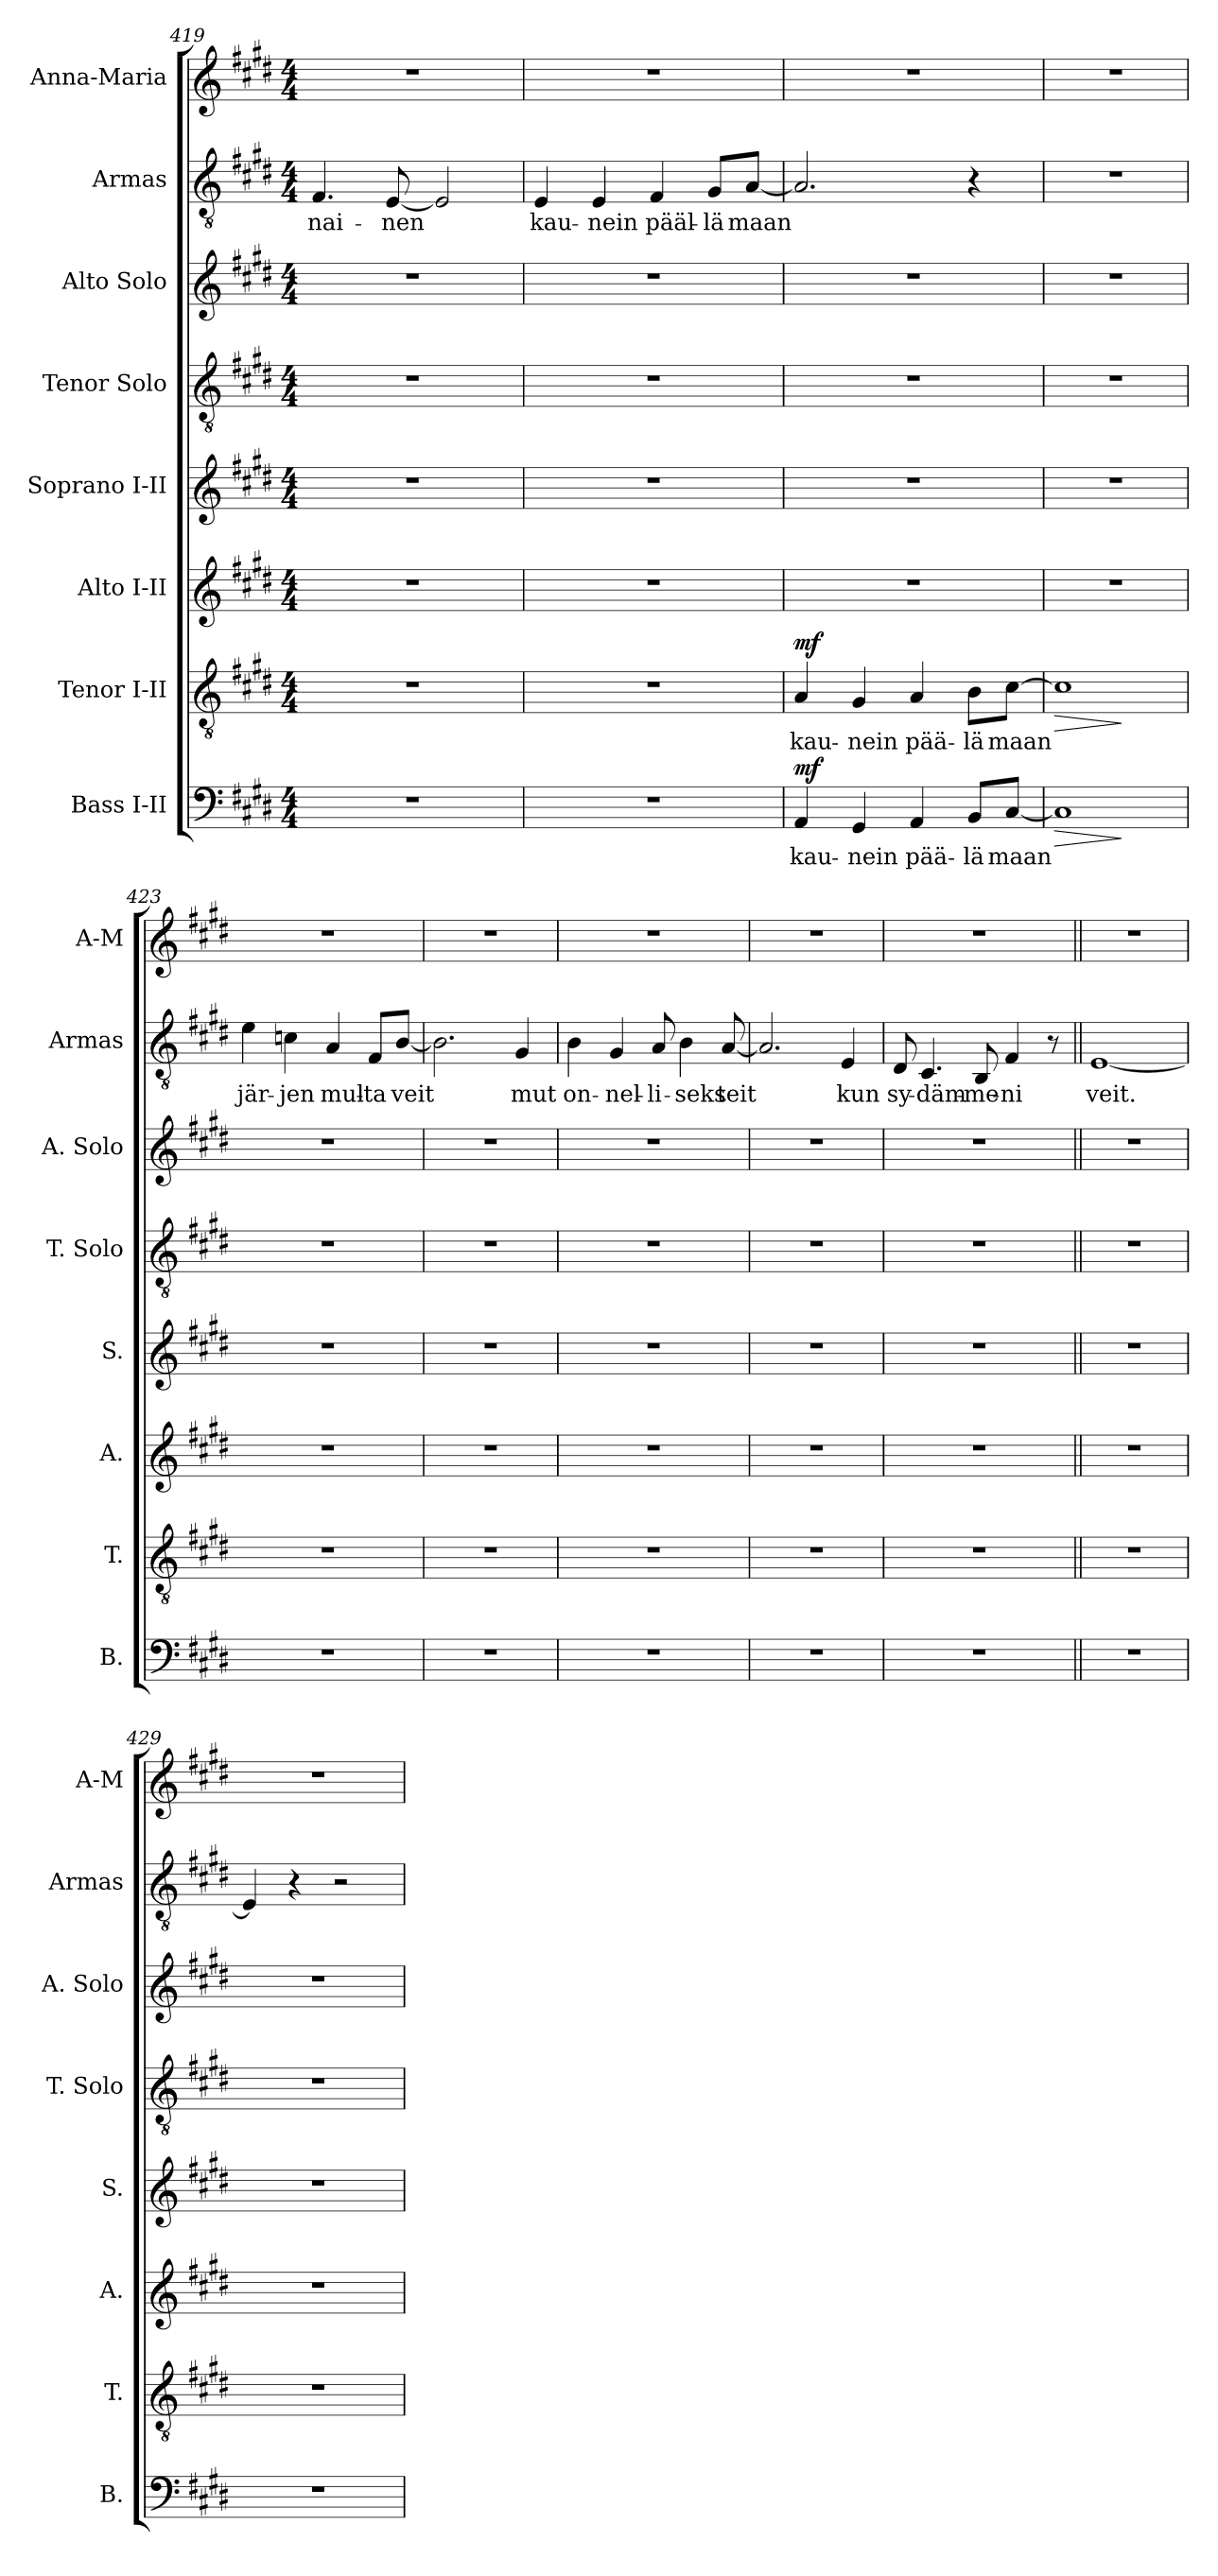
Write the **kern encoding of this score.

**kern	**text	**dynam	**kern	**text	**dynam	**kern	**kern	**kern	**kern	**kern	**text	**kern
*part8	*part8	*part8	*part7	*part7	*part7	*part6	*part5	*part4	*part3	*part2	*part2	*part1
*staff8	*staff8	*staff8	*staff7	*staff7	*staff7	*staff6	*staff5	*staff4	*staff3	*staff2	*staff2	*staff1
*I"Bass I-II	*	*	*I"Tenor I-II	*	*	*I"Alto I-II	*I"Soprano I-II	*I"Tenor Solo	*I"Alto Solo	*I"Armas	*	*I"Anna-Maria
*I'B.	*	*	*I'T.	*	*	*I'A.	*I'S.	*I'T. Solo	*I'A. Solo	*I'Armas	*	*I'A-M
*clefF4	*	*	*clefGv2	*	*	*clefG2	*clefG2	*clefGv2	*clefG2	*clefGv2	*	*clefG2
*	*	*	*ITrd7c12	*	*	*	*	*ITrd7c12	*	*ITrd7c12	*	*
*k[f#c#g#d#]	*	*	*k[f#c#g#d#]	*	*	*k[f#c#g#d#]	*k[f#c#g#d#]	*k[f#c#g#d#]	*k[f#c#g#d#]	*k[f#c#g#d#]	*	*k[f#c#g#d#]
*E:	*	*	*E:	*	*	*E:	*E:	*E:	*E:	*E:	*	*E:
*M4/4	*	*	*M4/4	*	*	*M4/4	*M4/4	*M4/4	*M4/4	*M4/4	*	*M4/4
=419	=419	=419	=419	=419	=419	=419	=419	=419	=419	=419	=419	=419
!	!	!	!	!	!	!	!	!	!	!	!LO:LY:b:color=#000000	!
1r	.	.	1r	.	.	1r	1r	1r	1r	4.FF#i/	nai-	1r
!	!	!	!	!	!	!	!	!	!	!	!LO:LY:b:color=#000000	!
.	.	.	.	.	.	.	.	.	.	[<8EEi/	-nen	.
.	.	.	.	.	.	.	.	.	.	2EEi/]	.	.
!!LO:LB:g=z
=420	=420	=420	=420	=420	=420	=420	=420	=420	=420	=420	=420	=420
!	!	!	!	!	!	!	!	!	!	!	!LO:LY:b:color=#000000	!
1r	.	.	1r	.	.	1r	1r	1r	1r	4EEi/	kau-	1r
!	!	!	!	!	!	!	!	!	!	!	!LO:LY:b:color=#000000	!
.	.	.	.	.	.	.	.	.	.	4EEi/	-nein	.
!	!	!	!	!	!	!	!	!	!	!	!LO:LY:b:color=#000000	!
.	.	.	.	.	.	.	.	.	.	4FF#i/	pääl-	.
!	!	!	!	!	!	!	!	!	!	!	!LO:LY:b:color=#000000	!
.	.	.	.	.	.	.	.	.	.	8GG#i/L	-lä	.
!	!	!	!	!	!	!	!	!	!	!	!LO:LY:b:color=#000000	!
.	.	.	.	.	.	.	.	.	.	[<8AAi/J	maan	.
=421	=421	=421	=421	=421	=421	=421	=421	=421	=421	=421	=421	=421
!	!LO:LY:b:color=#000000	!	!	!	!	!	!	!	!	!	!	!
!	!	!	!	!LO:LY:b:color=#000000	!	!	!	!	!	!	!	!
4AAi/	kau-	mf	4AAi/	kau-	mf	1r	1r	1r	1r	2.AAi/]	.	1r
!	!LO:LY:b:color=#000000	!	!	!	!	!	!	!	!	!	!	!
!	!	!	!	!LO:LY:b:color=#000000	!	!	!	!	!	!	!	!
4GG#i/	-nein	.	4GG#i/	-nein	.	.	.	.	.	.	.	.
!	!LO:LY:b:color=#000000	!	!	!	!	!	!	!	!	!	!	!
!	!	!	!	!LO:LY:b:color=#000000	!	!	!	!	!	!	!	!
4AAi/	pää-	.	4AAi/	pää-	.	.	.	.	.	.	.	.
!	!LO:LY:b:color=#000000	!	!	!	!	!	!	!	!	!	!	!
!	!	!	!	!LO:LY:b:color=#000000	!	!	!	!	!	!	!	!
8BBi/L	-lä	.	8BBi\L	-lä	.	.	.	.	.	4r	.	.
!	!LO:LY:b:color=#000000	!	!	!	!	!	!	!	!	!	!	!
!	!	!	!	!LO:LY:b:color=#000000	!	!	!	!	!	!	!	!
[<8C#i/J	maan	.	[>8C#i\J	maan	.	.	.	.	.	.	.	.
=422	=422	=422	=422	=422	=422	=422	=422	=422	=422	=422	=422	=422
!	!	!LO:HP:b	!	!	!LO:HP:b	!	!	!	!	!	!	!
1C#i]	.	>	1C#i]	.	>	1r	1r	1r	1r	1r	.	1r
.	.	]	.	.	]	.	.	.	.	.	.	.
=423	=423	=423	=423	=423	=423	=423	=423	=423	=423	=423	=423	=423
!	!	!	!	!	!	!	!	!	!	!	!LO:LY:b:color=#000000	!
1r	.	.	1r	.	.	1r	1r	1r	1r	4Ei\	jär-	1r
!	!	!	!	!	!	!	!	!	!	!	!LO:LY:b:color=#000000	!
.	.	.	.	.	.	.	.	.	.	4Cni\	-jen	.
!	!	!	!	!	!	!	!	!	!	!	!LO:LY:b:color=#000000	!
.	.	.	.	.	.	.	.	.	.	4AAi/	mul-	.
!	!	!	!	!	!	!	!	!	!	!	!LO:LY:b:color=#000000	!
.	.	.	.	.	.	.	.	.	.	8FF#i/L	-ta	.
!	!	!	!	!	!	!	!	!	!	!	!LO:LY:b:color=#000000	!
.	.	.	.	.	.	.	.	.	.	[<8BBi/J	veit	.
=424	=424	=424	=424	=424	=424	=424	=424	=424	=424	=424	=424	=424
1r	.	.	1r	.	.	1r	1r	1r	1r	2.BBi\]	.	1r
!	!	!	!	!	!	!	!	!	!	!	!LO:LY:b:color=#000000	!
.	.	.	.	.	.	.	.	.	.	4GG#i/	mut	.
=425	=425	=425	=425	=425	=425	=425	=425	=425	=425	=425	=425	=425
!	!	!	!	!	!	!	!	!	!	!	!LO:LY:b:color=#000000	!
1r	.	.	1r	.	.	1r	1r	1r	1r	4BBi\	on-	1r
!	!	!	!	!	!	!	!	!	!	!	!LO:LY:b:color=#000000	!
.	.	.	.	.	.	.	.	.	.	4GG#i/	-nel-	.
!	!	!	!	!	!	!	!	!	!	!	!LO:LY:b:color=#000000	!
.	.	.	.	.	.	.	.	.	.	8AAi/	-li-	.
!	!	!	!	!	!	!	!	!	!	!	!LO:LY:b:color=#000000	!
.	.	.	.	.	.	.	.	.	.	4BBi\	-seks	.
!	!	!	!	!	!	!	!	!	!	!	!LO:LY:b:color=#000000	!
.	.	.	.	.	.	.	.	.	.	[<8AAi/	teit	.
=426	=426	=426	=426	=426	=426	=426	=426	=426	=426	=426	=426	=426
1r	.	.	1r	.	.	1r	1r	1r	1r	2.AAi/]	.	1r
!	!	!	!	!	!	!	!	!	!	!	!LO:LY:b:color=#000000	!
.	.	.	.	.	.	.	.	.	.	4EEi/	kun	.
=427	=427	=427	=427	=427	=427	=427	=427	=427	=427	=427	=427	=427
!	!	!	!	!	!	!	!	!	!	!	!LO:LY:b:color=#000000	!
1r	.	.	1r	.	.	1r	1r	1r	1r	8DD#i/	sy-	1r
!	!	!	!	!	!	!	!	!	!	!	!LO:LY:b:color=#000000	!
.	.	.	.	.	.	.	.	.	.	4.CC#i/	-däm-	.
!	!	!	!	!	!	!	!	!	!	!	!LO:LY:b:color=#000000	!
.	.	.	.	.	.	.	.	.	.	8BBBi/	-me-	.
!	!	!	!	!	!	!	!	!	!	!	!LO:LY:b:color=#000000	!
.	.	.	.	.	.	.	.	.	.	4FF#i/	-ni	.
.	.	.	.	.	.	.	.	.	.	8r	.	.
!!LO:LB:g=z
=428||	=428||	=428||	=428||	=428||	=428||	=428||	=428||	=428||	=428||	=428||	=428||	=428||
!	!	!	!	!	!	!	!	!	!	!	!LO:LY:b:color=#000000	!
1r	.	.	1r	.	.	1r	1r	1r	1r	[<1EEi	veit.	1r
=429	=429	=429	=429	=429	=429	=429	=429	=429	=429	=429	=429	=429
1r	.	.	1r	.	.	1r	1r	1r	1r	4EEi/]	.	1r
.	.	.	.	.	.	.	.	.	.	4r	.	.
.	.	.	.	.	.	.	.	.	.	2r	.	.
=	=	=	=	=	=	=	=	=	=	=	=	=
*-	*-	*-	*-	*-	*-	*-	*-	*-	*-	*-	*-	*-
